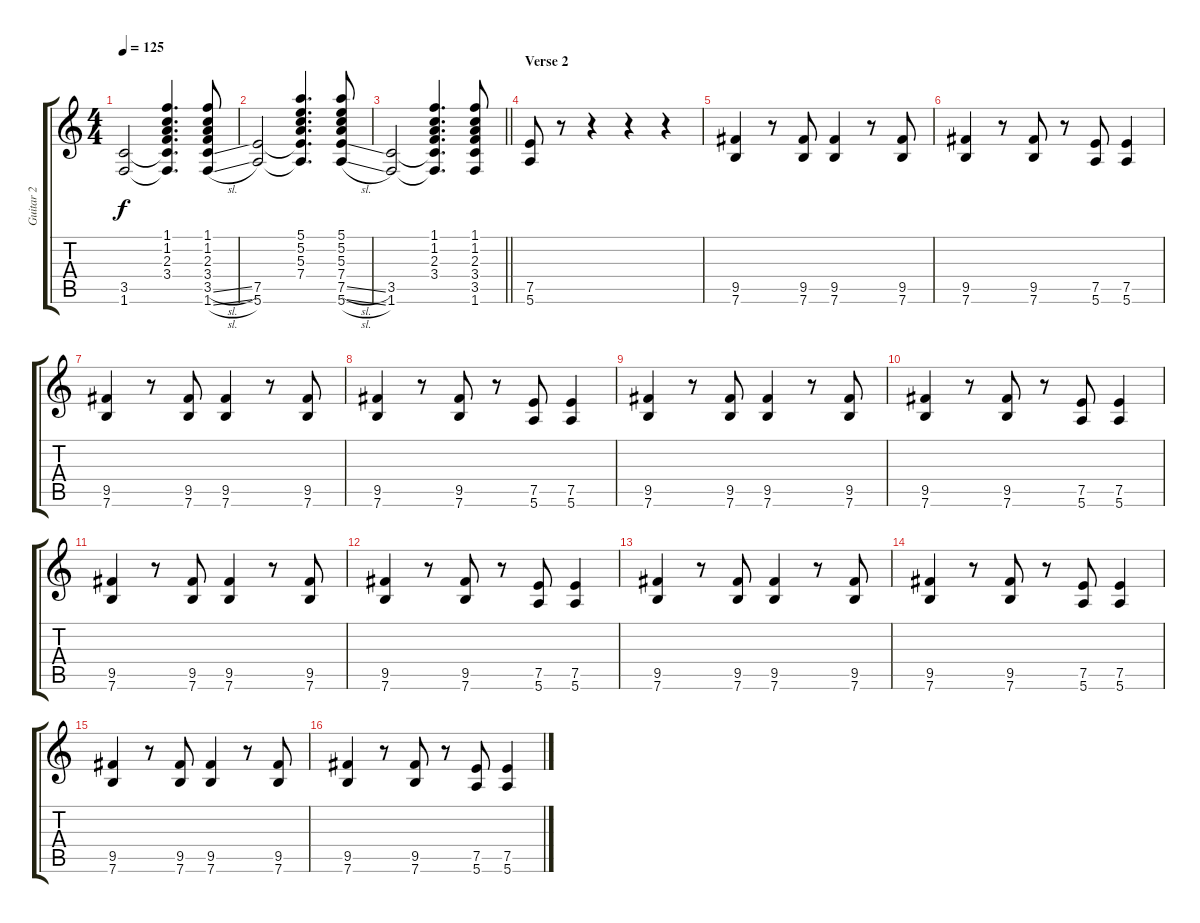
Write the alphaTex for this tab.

\track ("Guitar 2" "Guitar 2") {instrument overdrivenguitar}
\staff {score tabs}
\tuning (E4 B3 G3 D3 A2 E2) {hide}
\ts (4 4)
\tempo 125
\clef g2
\ks c
(3.5 1.6).2{dy f} (1.1 1.2 2.3 3.4 3.5{t} 1.6{t}).4{d} (1.1 1.2 2.3 3.4 3.5{sl} 1.6{sl}).8 |
(7.5 5.6).2 (5.1 5.2 5.3 7.4 7.5{t} 5.6{t}).4{d} (5.1 5.2 5.3 7.4 7.5{sl} 5.6{sl}).8 |
\barLineRight lightlight
(3.5 1.6).2 (1.1 1.2 2.3 3.4 3.5{t} 1.6{t}).4{d} (1.1 1.2 2.3 3.4 3.5 1.6).8 |
\section ("" "Verse 2")
(7.5 5.6).8 r.8 r.4 r.4 r.4 |
(9.5 7.6).4 r.8 (9.5 7.6).8 (9.5 7.6).4 r.8 (9.5 7.6).8 |
(9.5 7.6).4 r.8 (9.5 7.6).8 r.8 (7.5 5.6).8 (7.5 5.6).4 |
(9.5 7.6).4 r.8 (9.5 7.6).8 (9.5 7.6).4 r.8 (9.5 7.6).8 |
(9.5 7.6).4 r.8 (9.5 7.6).8 r.8 (7.5 5.6).8 (7.5 5.6).4 |
(9.5 7.6).4 r.8 (9.5 7.6).8 (9.5 7.6).4 r.8 (9.5 7.6).8 |
(9.5 7.6).4 r.8 (9.5 7.6).8 r.8 (7.5 5.6).8 (7.5 5.6).4 |
(9.5 7.6).4 r.8 (9.5 7.6).8 (9.5 7.6).4 r.8 (9.5 7.6).8 |
(9.5 7.6).4 r.8 (9.5 7.6).8 r.8 (7.5 5.6).8 (7.5 5.6).4 |
(9.5 7.6).4 r.8 (9.5 7.6).8 (9.5 7.6).4 r.8 (9.5 7.6).8 |
(9.5 7.6).4 r.8 (9.5 7.6).8 r.8 (7.5 5.6).8 (7.5 5.6).4 |
(9.5 7.6).4 r.8 (9.5 7.6).8 (9.5 7.6).4 r.8 (9.5 7.6).8 |
(9.5 7.6).4 r.8 (9.5 7.6).8 r.8 (7.5 5.6).8 (7.5 5.6).4
